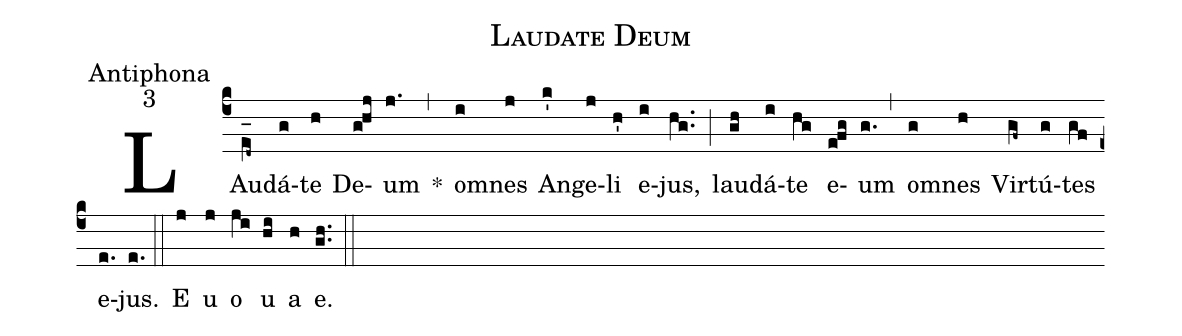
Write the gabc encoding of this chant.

name:Laudate Deum;
office-part:Antiphona;
mode:3;
%%
(c4) LAu(e_[oh:h][ll:1]d~)dá(g)te(h) De(ghj)um(j.) *(,) o(i)mnes(j) An(k')ge(j)li(h') e(i)jus,(hg..) (;) lau(gh)dá(i)te(hg) e(efg)um(g.) (,) o(g)mnes(h) Vir(gf~)tú(g)tes(gf) e(e.)jus.(e.) (::) <eu>E(j) u(j) o(ji) u(hi) a(h) e.</eu>(gh..) (::)
